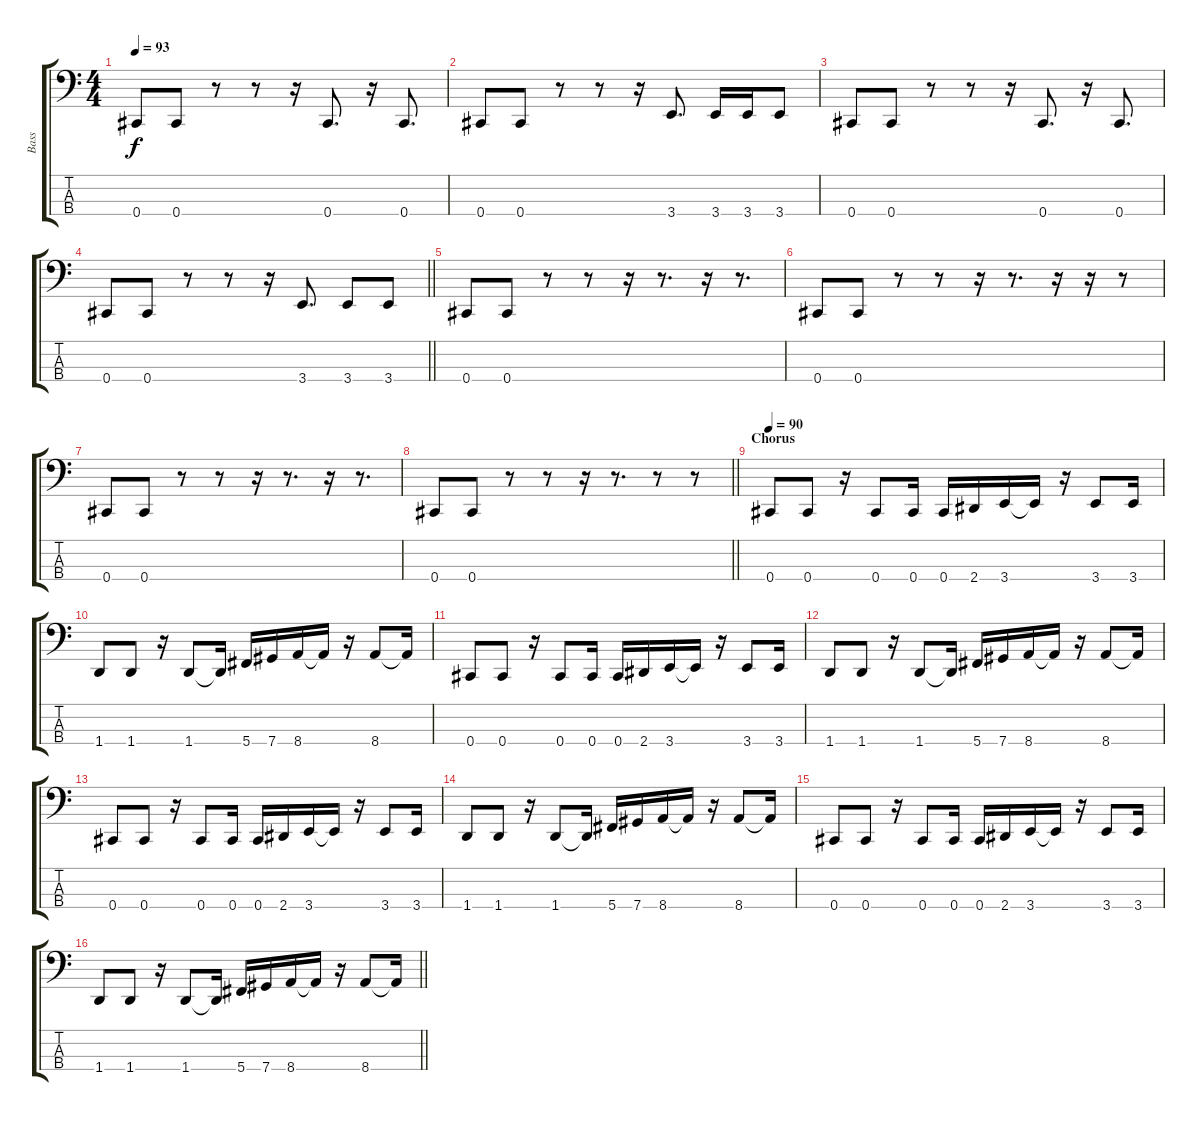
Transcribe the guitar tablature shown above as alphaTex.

\track ("Bass" "Bass") {instrument electricbassfinger}
\staff {score tabs}
\tuning (E2 B1 Gb1 Db1) {hide}
\ts (4 4)
\tempo 93
\clef f4
\ks c
0.4.8{dy f} 0.4.8 r.8 r.8 r.16 0.4.8{d} r.16 0.4.8{d} |
0.4.8 0.4.8 r.8 r.8 r.16 3.4.8{d} 3.4.16 3.4.16 3.4.8 |
0.4.8 0.4.8 r.8 r.8 r.16 0.4.8{d} r.16 0.4.8{d} |
\barLineRight lightlight
0.4.8 0.4.8 r.8 r.8 r.16 3.4.8{d} 3.4.8 3.4.8 |
\section ("" "")
0.4.8 0.4.8 r.8 r.8 r.16 r.8{d} r.16 r.8{d} |
0.4.8 0.4.8 r.8 r.8 r.16 r.8{d} r.16 r.16 r.8 |
0.4.8 0.4.8 r.8 r.8 r.16 r.8{d} r.16 r.8{d} |
\barLineRight lightlight
0.4.8 0.4.8 r.8 r.8 r.16 r.8{d} r.8 r.8 |
\section ("" "Chorus")
\tempo 90
0.4.8 0.4.8 r.16 0.4.8 0.4.16 0.4.16 2.4.16 3.4.16 3.4{t}.16 r.16 3.4.8 3.4.16 |
1.4.8 1.4.8 r.16 1.4.8 1.4{t}.16 5.4.16 7.4.16 8.4.16 8.4{t}.16 r.16 8.4.8 8.4{t}.16 |
0.4.8 0.4.8 r.16 0.4.8 0.4.16 0.4.16 2.4.16 3.4.16 3.4{t}.16 r.16 3.4.8 3.4.16 |
1.4.8 1.4.8 r.16 1.4.8 1.4{t}.16 5.4.16 7.4.16 8.4.16 8.4{t}.16 r.16 8.4.8 8.4{t}.16 |
0.4.8 0.4.8 r.16 0.4.8 0.4.16 0.4.16 2.4.16 3.4.16 3.4{t}.16 r.16 3.4.8 3.4.16 |
1.4.8 1.4.8 r.16 1.4.8 1.4{t}.16 5.4.16 7.4.16 8.4.16 8.4{t}.16 r.16 8.4.8 8.4{t}.16 |
0.4.8 0.4.8 r.16 0.4.8 0.4.16 0.4.16 2.4.16 3.4.16 3.4{t}.16 r.16 3.4.8 3.4.16 |
\barLineRight lightlight
1.4.8 1.4.8 r.16 1.4.8 1.4{t}.16 5.4.16 7.4.16 8.4.16 8.4{t}.16 r.16 8.4.8 8.4{t}.16
